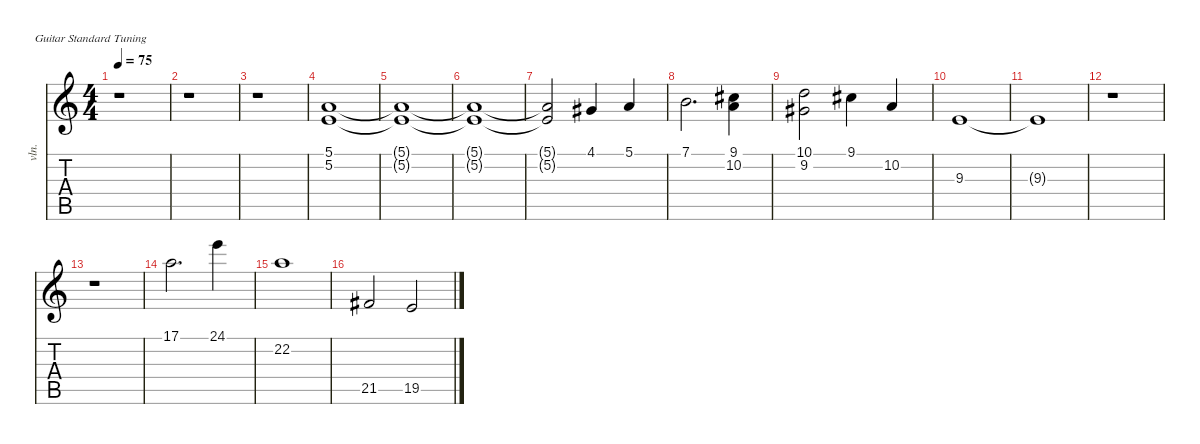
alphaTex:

\defaultSystemsLayout 4
\hideDynamics
\bracketExtendMode nobrackets
\otherSystemsTrackNameOrientation horizontal
\track ("Keyboards" "vln.") {instrument synthstrings1}
\staff {score tabs}
\tuning (E4 B3 G3 D3 A2 E2)
\ts (4 4)
\tempo 75
\clef g2
\ks c
r.1{dy f beam Down} |
r.1{beam Down} |
r.1{beam Down} |
(5.1 5.2).1{dy fff beam Up} |
(5.1{t} 5.2{t}).1{dy f beam Up} |
(5.1{t} 5.2{t}).1{beam Up} |
(5.1{t} 5.2{t}).2{beam Up} 4.1{acc #}.4{dy ff beam Up} 5.1.4{dy f beam Up} |
7.1.2{d dy ff beam Down} (9.1{acc #} 10.2).4{beam Down} |
(10.1 9.2{acc #}).2{dy f beam Down} 9.1{acc #}.4{beam Down} 10.2.4{dy ff beam Up} |
9.3.1{dy fff beam Up} |
9.3{t}.1{dy f beam Up} |
r.1{beam Down} |
r.1{beam Down} |
17.1.2{d dy ff beam Down} 24.1.4{beam Down} |
22.2.1{dy f beam Down} |
21.5{acc #}.2{beam Up} 19.5.2{beam Up}
